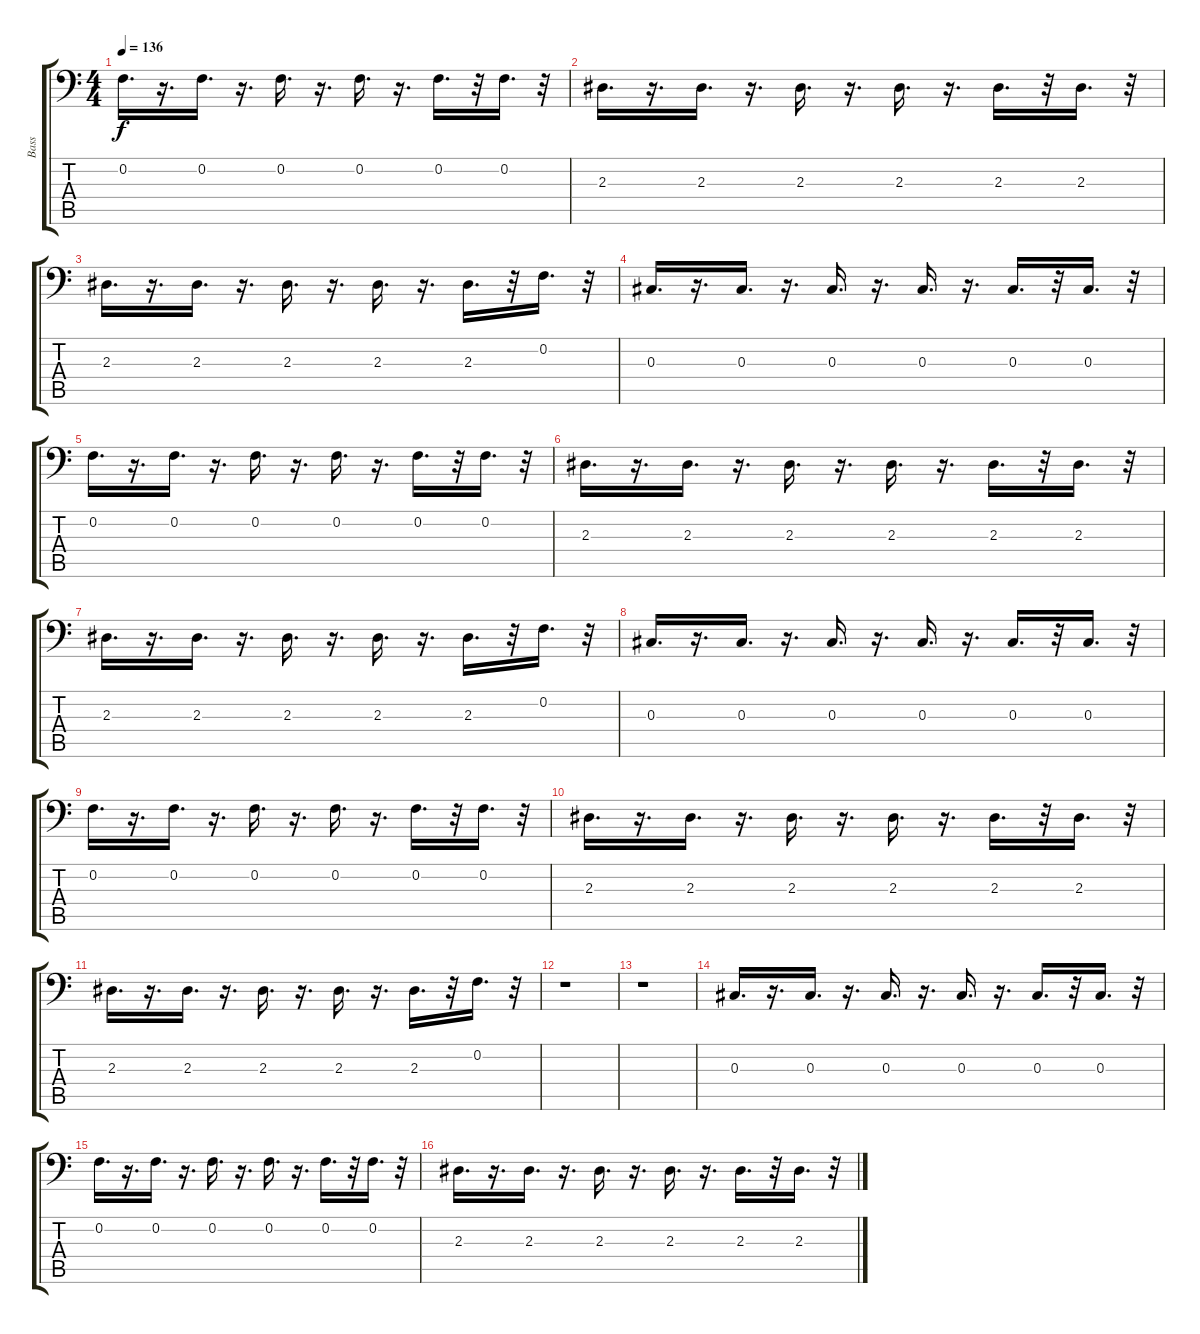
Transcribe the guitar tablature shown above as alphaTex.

\track ("Bass" "Bass") {instrument synthbass1}
\staff {score tabs}
\tuning (Bb2 F2 Db2 Ab1 Eb1 Bb0) {hide}
\ts (4 4)
\tempo 136
\clef f4
\ks c
0.2.16{d dy f} r.16{d} 0.2.16{d} r.16{d} 0.2.16{d} r.16{d} 0.2.16{d} r.16{d} 0.2.16{d} r.32 0.2.16{d} r.32 |
2.3.16{d} r.16{d} 2.3.16{d} r.16{d} 2.3.16{d} r.16{d} 2.3.16{d} r.16{d} 2.3.16{d} r.32 2.3.16{d} r.32 |
2.3.16{d} r.16{d} 2.3.16{d} r.16{d} 2.3.16{d} r.16{d} 2.3.16{d} r.16{d} 2.3.16{d} r.32 0.2.16{d} r.32 |
0.3.16{d} r.16{d} 0.3.16{d} r.16{d} 0.3.16{d} r.16{d} 0.3.16{d} r.16{d} 0.3.16{d} r.32 0.3.16{d} r.32 |
0.2.16{d} r.16{d} 0.2.16{d} r.16{d} 0.2.16{d} r.16{d} 0.2.16{d} r.16{d} 0.2.16{d} r.32 0.2.16{d} r.32 |
2.3.16{d} r.16{d} 2.3.16{d} r.16{d} 2.3.16{d} r.16{d} 2.3.16{d} r.16{d} 2.3.16{d} r.32 2.3.16{d} r.32 |
2.3.16{d} r.16{d} 2.3.16{d} r.16{d} 2.3.16{d} r.16{d} 2.3.16{d} r.16{d} 2.3.16{d} r.32 0.2.16{d} r.32 |
0.3.16{d} r.16{d} 0.3.16{d} r.16{d} 0.3.16{d} r.16{d} 0.3.16{d} r.16{d} 0.3.16{d} r.32 0.3.16{d} r.32 |
0.2.16{d} r.16{d} 0.2.16{d} r.16{d} 0.2.16{d} r.16{d} 0.2.16{d} r.16{d} 0.2.16{d} r.32 0.2.16{d} r.32 |
2.3.16{d} r.16{d} 2.3.16{d} r.16{d} 2.3.16{d} r.16{d} 2.3.16{d} r.16{d} 2.3.16{d} r.32 2.3.16{d} r.32 |
2.3.16{d} r.16{d} 2.3.16{d} r.16{d} 2.3.16{d} r.16{d} 2.3.16{d} r.16{d} 2.3.16{d} r.32 0.2.16{d} r.32 |
r.1 |
r.1 |
0.3.16{d} r.16{d} 0.3.16{d} r.16{d} 0.3.16{d} r.16{d} 0.3.16{d} r.16{d} 0.3.16{d} r.32 0.3.16{d} r.32 |
0.2.16{d} r.16{d} 0.2.16{d} r.16{d} 0.2.16{d} r.16{d} 0.2.16{d} r.16{d} 0.2.16{d} r.32 0.2.16{d} r.32 |
2.3.16{d} r.16{d} 2.3.16{d} r.16{d} 2.3.16{d} r.16{d} 2.3.16{d} r.16{d} 2.3.16{d} r.32 2.3.16{d} r.32
